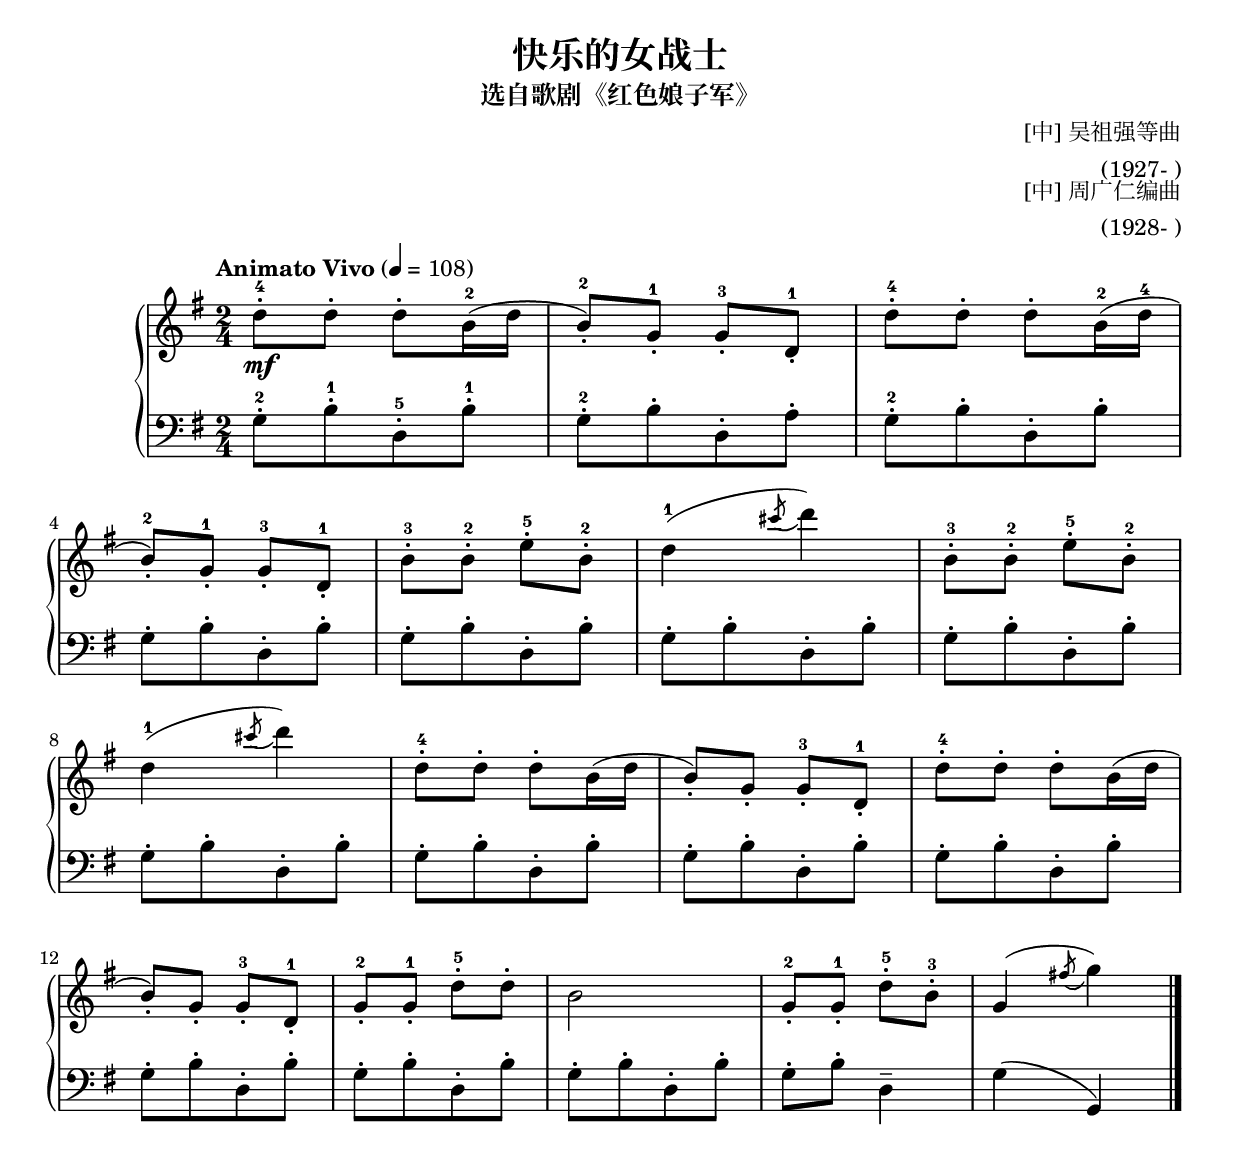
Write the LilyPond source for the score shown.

\version "2.18.2"

songName = "快乐的女战士"
% \include "lib/paper-footer.ily"

\header {
  title = \songName
  subtitle = "选自歌剧《红色娘子军》"
  composer = \markup{ \column \right-align { "[中] 吴祖强等曲" "(1927- )"}}
  arranger = \markup{ \column \right-align { "[中] 周广仁编曲" "(1928- )"}}
}

keyTime = {
  \key g \major
  \time 2/4
  \numericTimeSignature
}

upper = \relative c'' {
  \clef treble
  \keyTime
  \tempo "Animato Vivo" 4=108
  \override Hairpin.to-barline = ##f
  
  d8-.-4\mf d-. d-. b16-2( d |
  b8-.-2) g-.-1 g-.-3 d-.-1 |
  d'8-.-4 d-. d-. b16-2( d-4 |\break
  
  b8-.-2) g-.-1 g-.-3 d-.-1 |
  b'8-.-3 b-.-2 e-.-5 b-.-2 |
  d4-1( \acciaccatura cis'8 d4) |
  b,8-.-3 b-.-2 e-.-5 b-.-2 |\break
  
  d4-1( \acciaccatura cis'8 d4) |
  d,8-.-4 d-. d-. b16( d |
  b8-.) g-. g-.-3 d-.-1 |
  d'8-.-4 d-. d-. b16( d |\break
  
  b8-.) g-. g-.-3 d-.-1 |
  g8-.-2 g-.-1 d'-.-5 d-. |
  b2 |
  g8-.-2 g-.-1 d'-.-5 b-.-3 |
  g4( \acciaccatura fis'!8 g4) |
  
  |\bar "|."
}

lower_one = { g8-. [ b-. d,-. b'-.] }
lower = \relative c {
  \clef bass
  \keyTime
  \override Hairpin.to-barline = ##f
  \dynamicUp
  
  g'8-.-2[ b-.-1 d,-.-5 b'-.-1] |
  g8-.-2[ b-. d,-. a'-.] | % 第4个音符是不是b?
  g8-.-2[ b-. d,-. b'-.] |\break
  
  \lower_one |
  \lower_one |
  \lower_one |
  \lower_one |\break
  
  \lower_one |
  \lower_one |
  \lower_one |
  \lower_one |\break
  
  \lower_one |
  \lower_one |
  \lower_one |
  g8-. b-. d,4-- |
  g4( g,) |\bar "|."
}

\score {
  \keepWithTag #'pdf
  % \keepWithTag #'midi
  \new PianoStaff <<
    \new Staff = "upper" \upper
    \new Staff = "lower" \lower
  >>
  \layout {
    % indent = 0\cm
  }
  % \midi { }
}

\score {
  \unfoldRepeats
  \keepWithTag #'midi
  \new PianoStaff <<
    \new Staff = "upper" \upper
    \new Staff = "lower" \lower
  >>
  \midi { }
}
